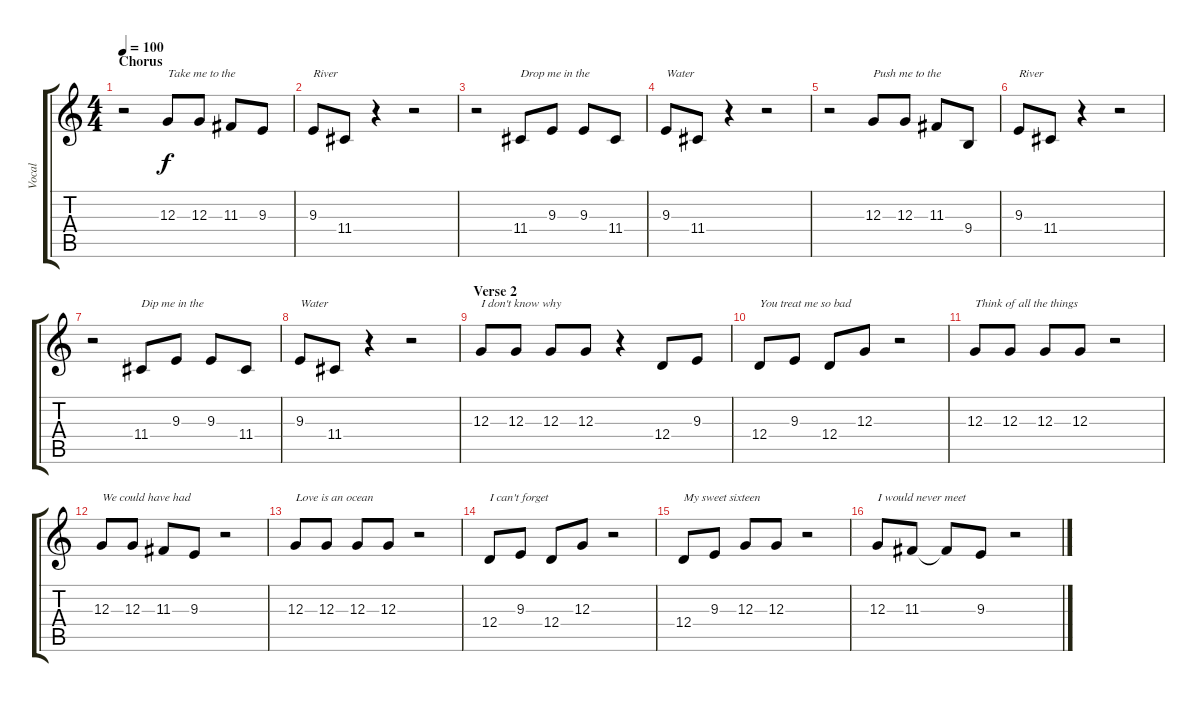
\track ("Vocal" "Vocal") {instrument synthvoice}
\staff {score tabs}
\tuning (E4 B3 G3 D3 A2 E2) {hide}
\ts (4 4)
\section ("" "Chorus")
\tempo 100
\clef g2
\ks c
r.2{dy f} 12.3.8{txt "Take me to the"} 12.3.8 11.3.8 9.3.8 |
9.3.8{txt "River"} 11.4.8 r.4 r.2 |
r.2 11.4.8{txt "Drop me in the"} 9.3.8 9.3.8 11.4.8 |
9.3.8{txt "Water"} 11.4.8 r.4 r.2 |
r.2 12.3.8{txt "Push me to the"} 12.3.8 11.3.8 9.4.8 |
9.3.8{txt "River"} 11.4.8 r.4 r.2 |
r.2 11.4.8{txt "Dip me in the"} 9.3.8 9.3.8 11.4.8 |
9.3.8{txt "Water"} 11.4.8 r.4 r.2 |
\section ("" "Verse 2")
12.3.8{txt "I don't know why"} 12.3.8 12.3.8 12.3.8 r.4 12.4.8 9.3.8 |
12.4.8{txt "You treat me so bad"} 9.3.8 12.4.8 12.3.8 r.2 |
12.3.8{txt "Think of all the things"} 12.3.8 12.3.8 12.3.8 r.2 |
12.3.8{txt "We could have had"} 12.3.8 11.3.8 9.3.8 r.2 |
12.3.8{txt "Love is an ocean"} 12.3.8 12.3.8 12.3.8 r.2 |
12.4.8{txt "I can't forget"} 9.3.8 12.4.8 12.3.8 r.2 |
12.4.8{txt "My sweet sixteen"} 9.3.8 12.3.8 12.3.8 r.2 |
12.3.8{txt "I would never meet"} 11.3.8 11.3{t}.8 9.3.8 r.2
